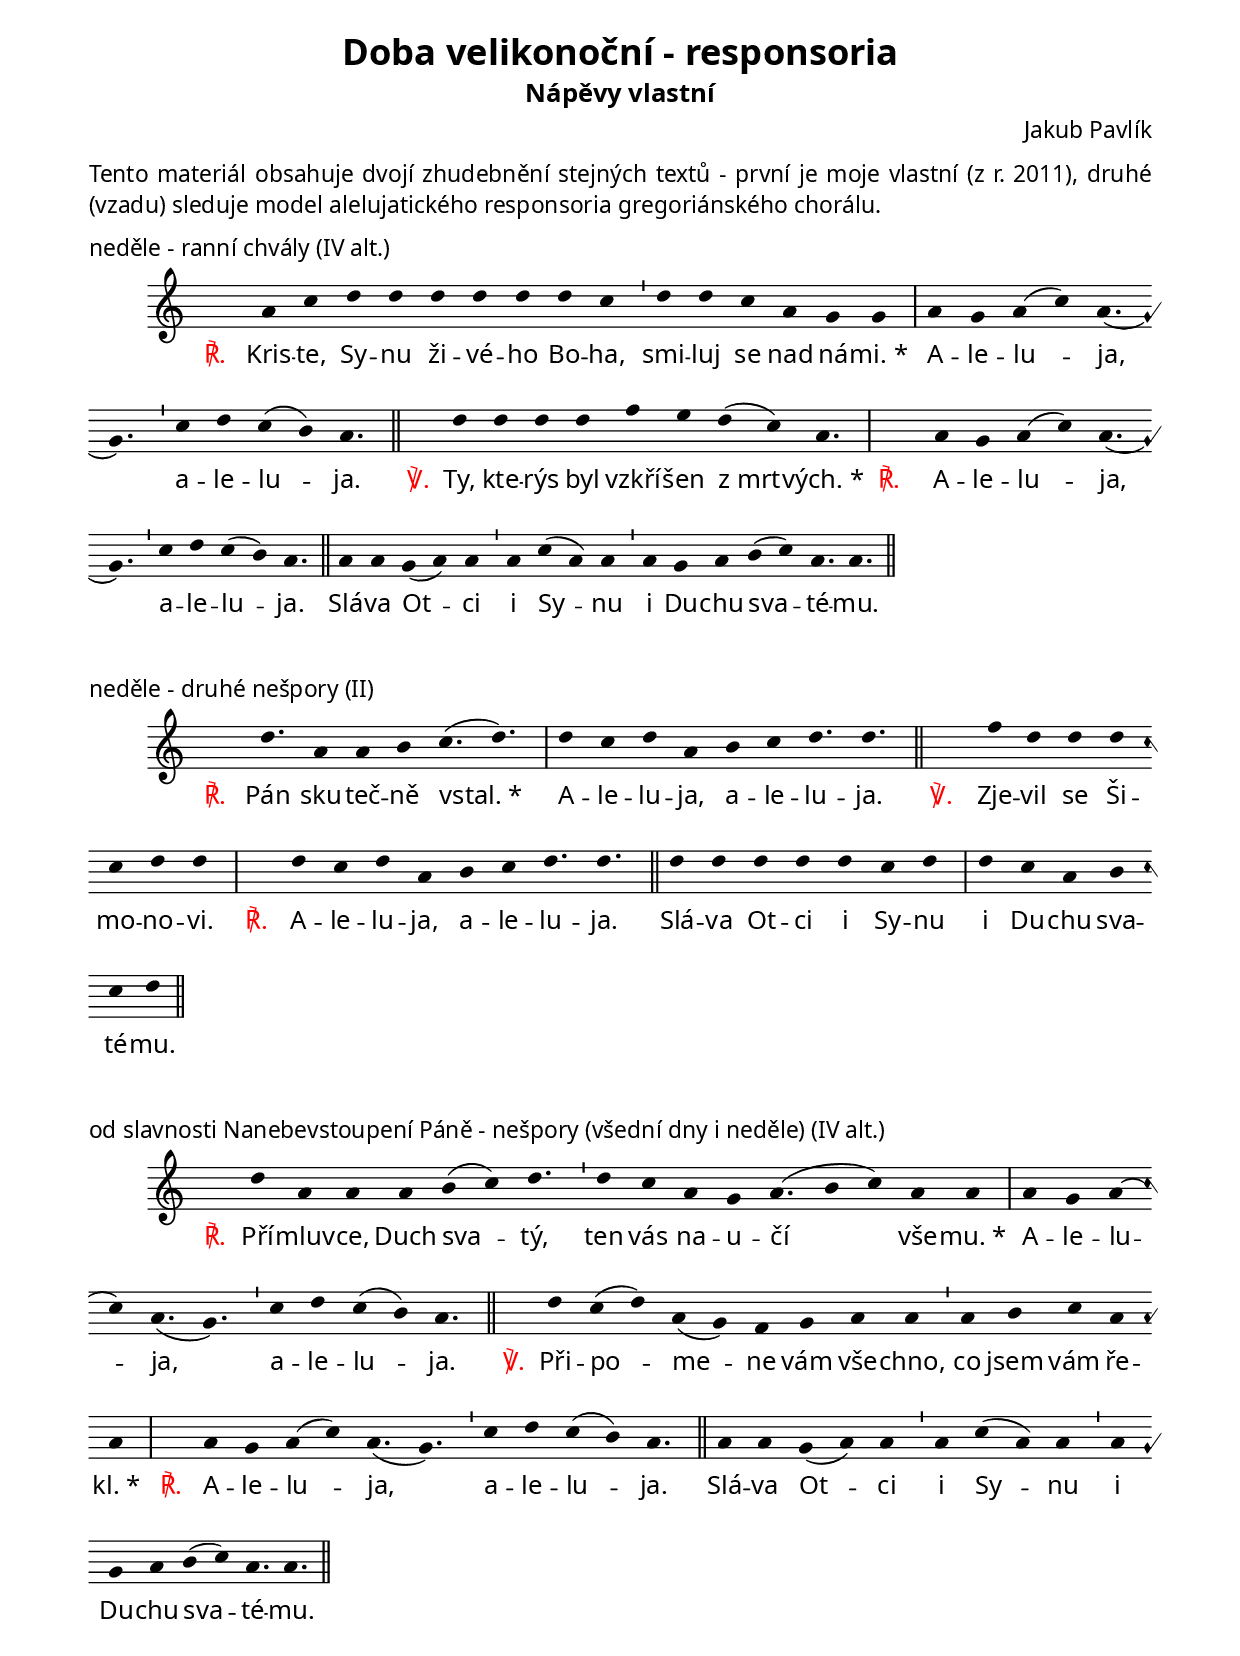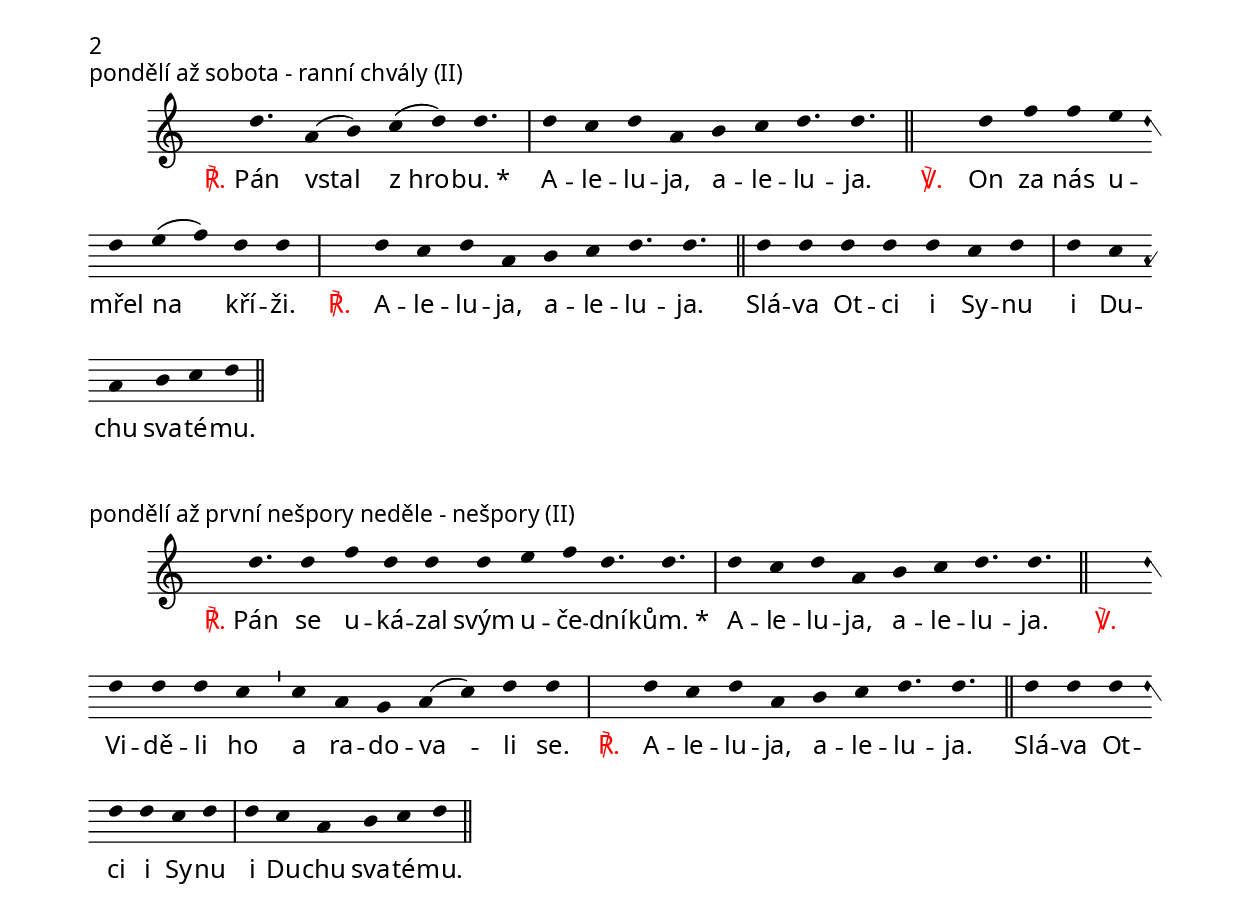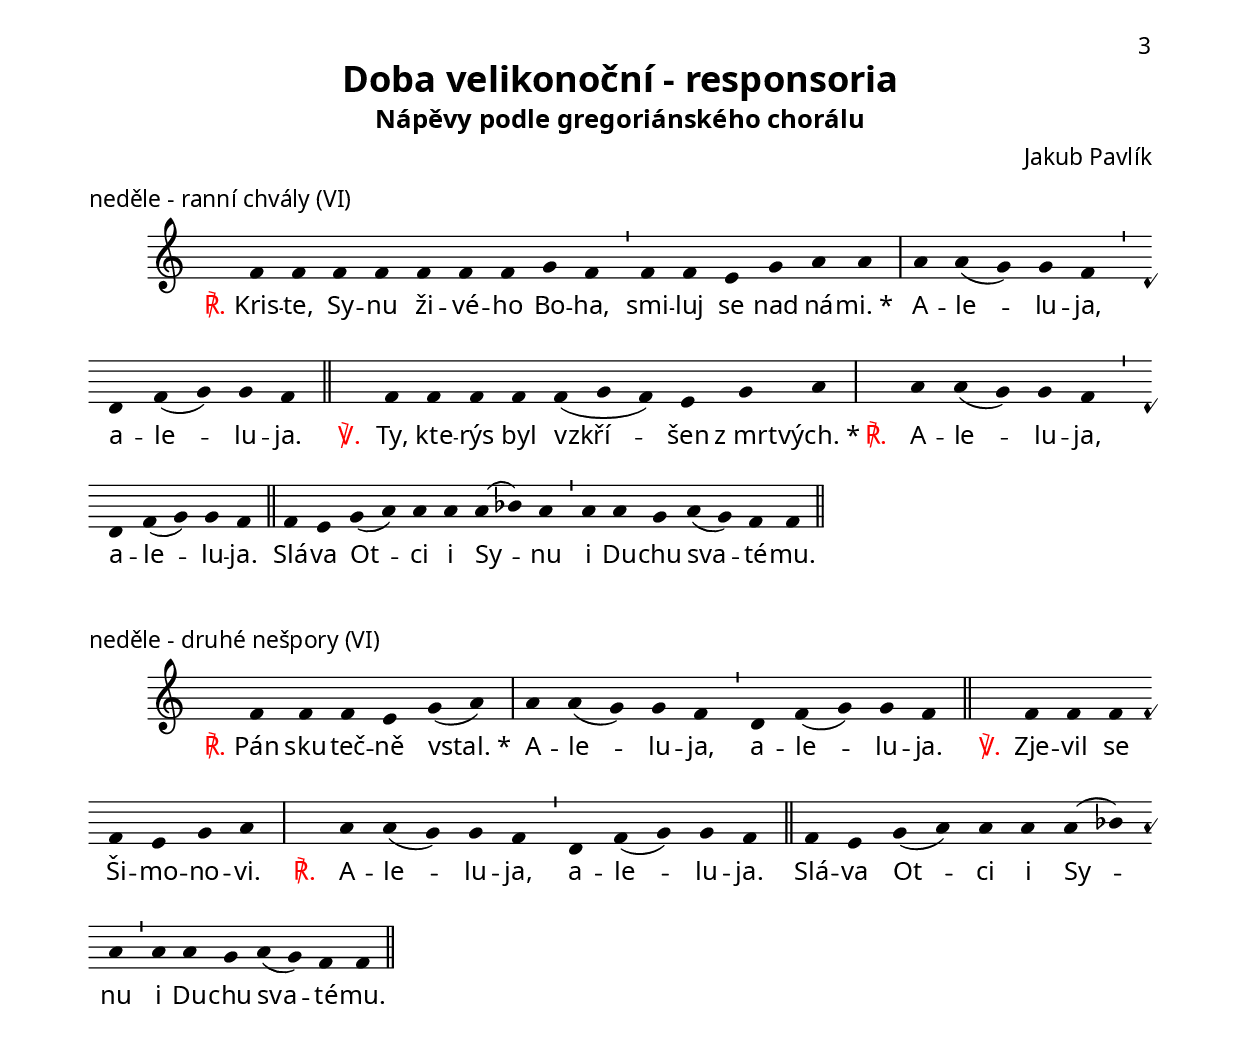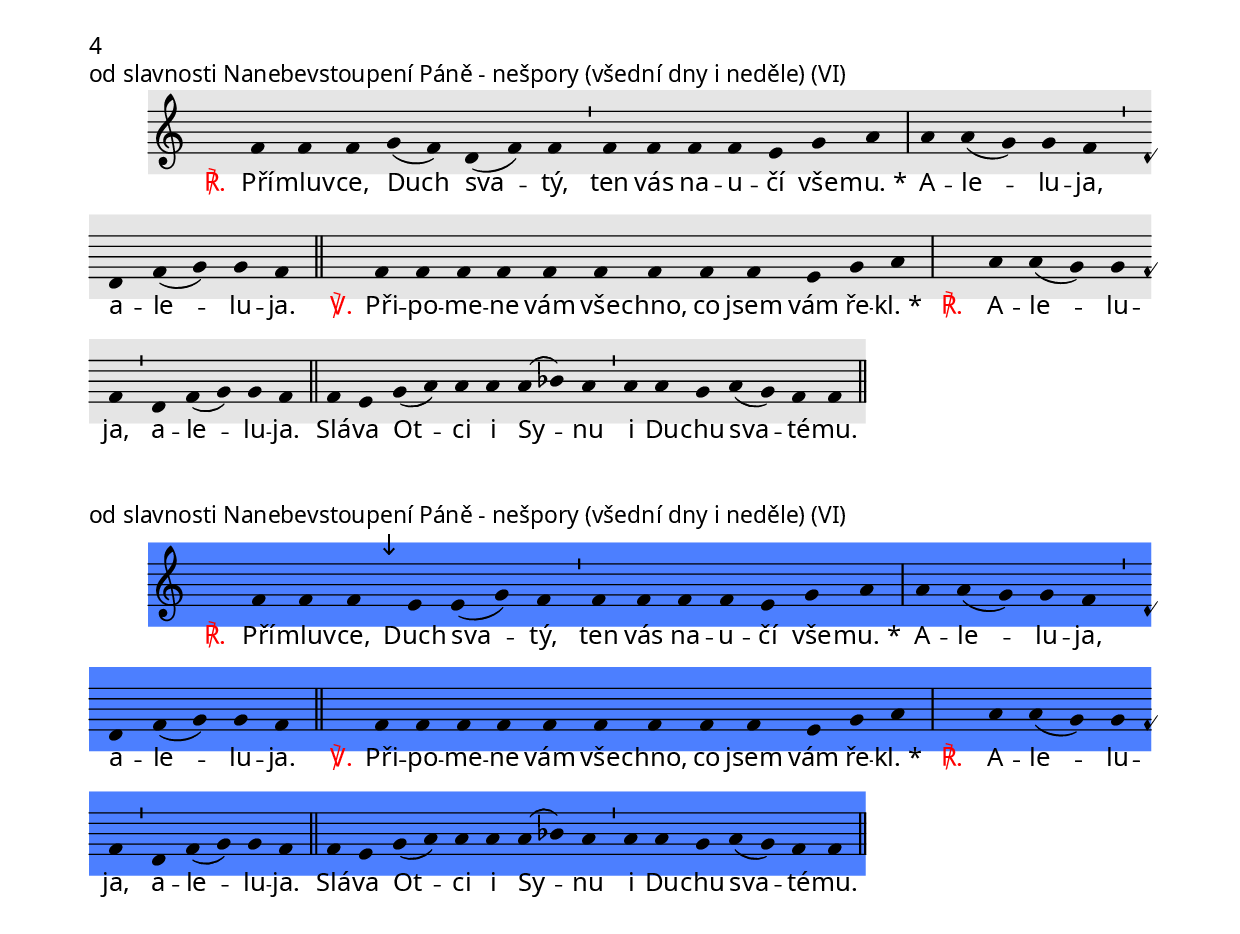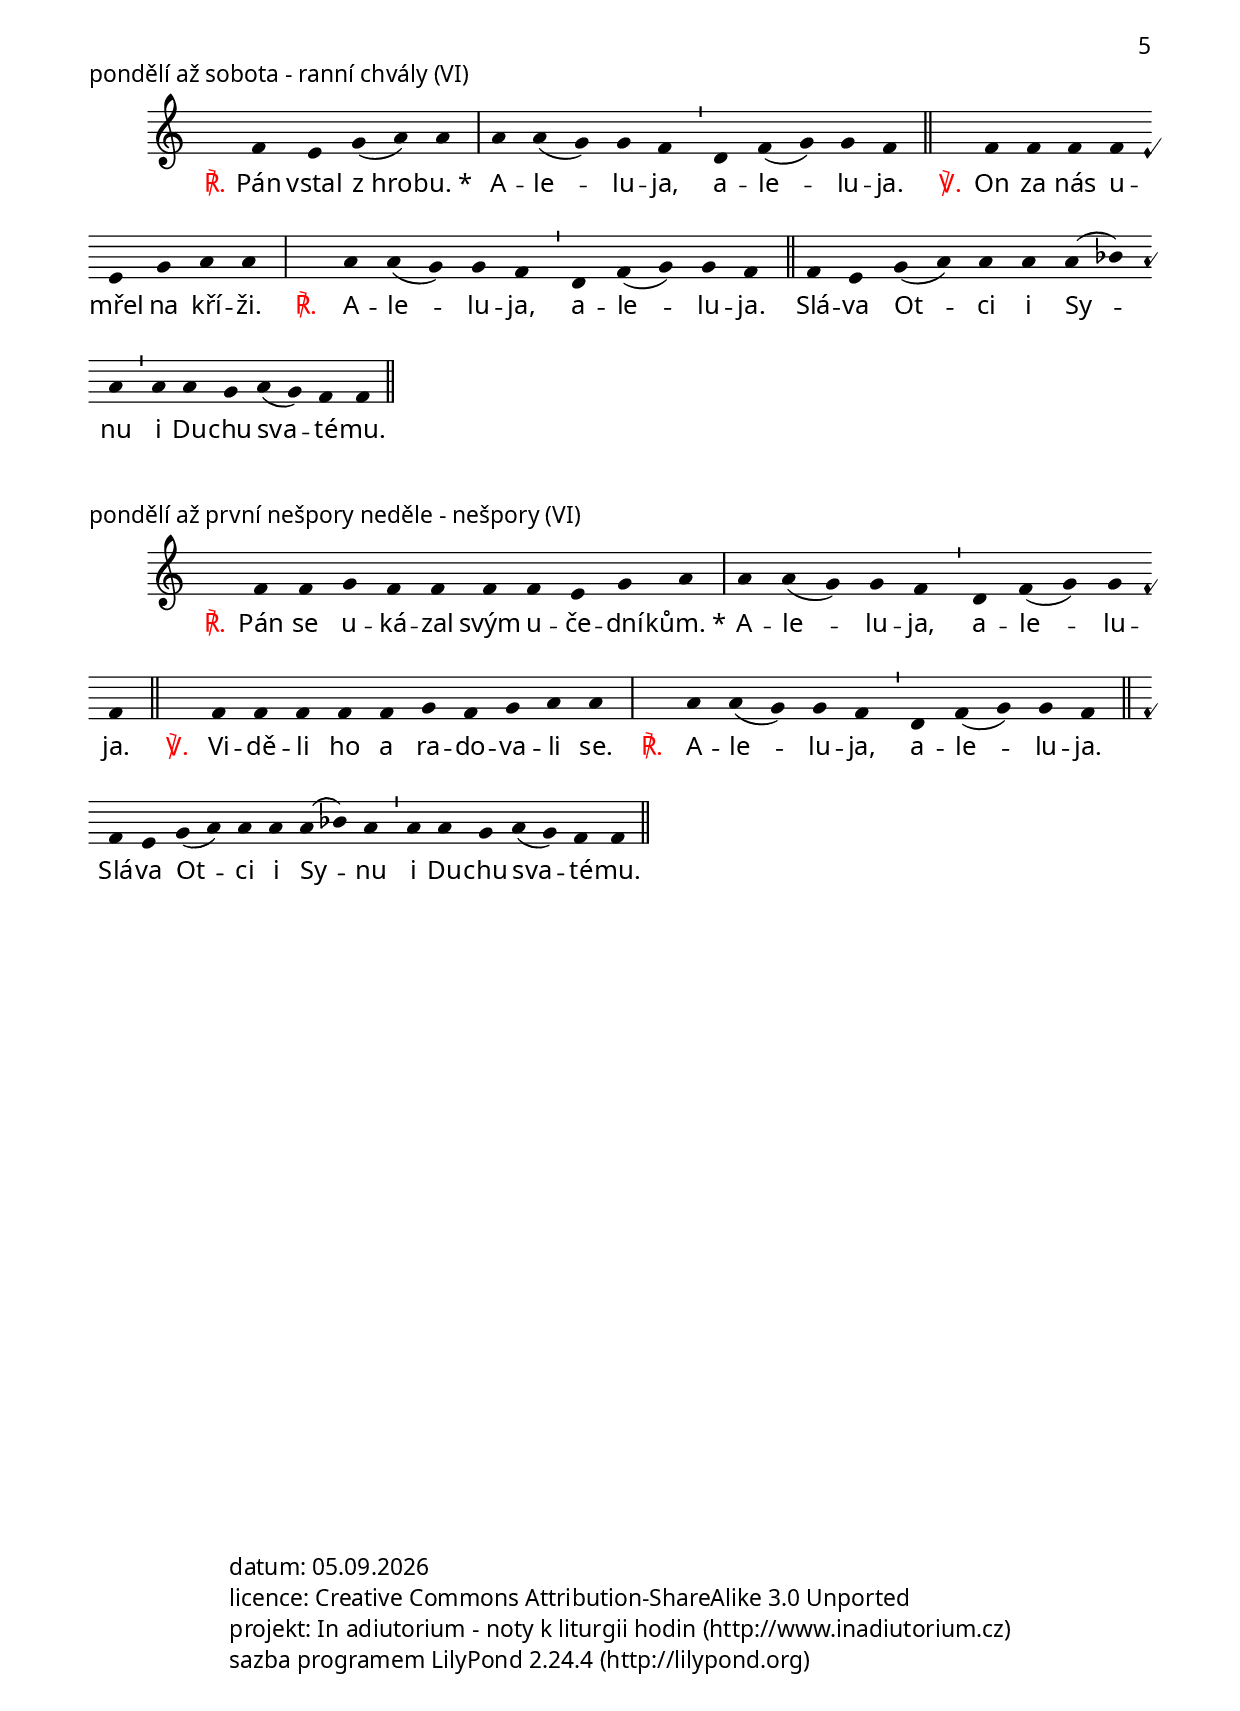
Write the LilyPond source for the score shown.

\version "2.12.3"

\header {
  title = "Doba velikonoční - responsoria"
  composer = "Jakub Pavlík"
}

\include "spolecne.ly"
\include "dilyresponsorii.ly"

\paper {
  % neroztahovat noty na celou stranku, ale nechat misto dole:
  ragged-bottom = ##t 
}

% dily do 'mych' responsorii
alelResp = { d4 c d a b c d4. d }
slava = { d4 d d d d c d \barMax d4 c a b c d \barFinalis }
slavaDelsi = { a4 a g( a) a \barMin a c( a) a \barMin a g a b( c) a4. a }

alelRespDelsi = { a4 g a( c) a4.( g) \barMin c4 d c( b) a4. }

\bookpart {
  \header {
    subtitle = "Nápěvy vlastní"
  }
  
  \markup\justify{
    Tento materiál obsahuje dvojí zhudebnění stejných textů -
    první je moje vlastní (z r. 2011), druhé (vzadu)
    sleduje model alelujatického responsoria
    gregoriánského chorálu.
  }
  
\score {
  \relative c'' {
    \choralniRezim
    
    %R
    \neviditelna a
    a4 c d d d d d d c \barMin
    d d c a g g \barMax
    \alelRespDelsi \barFinalis
    
    %V
    \neviditelna d
    d4 d d d f e d( c) a4. \barMax
    \neviditelna a
    \alelRespDelsi \barFinalis
    
    % Slava
    \slavaDelsi \barFinalis
  }
  \addlyrics {
    \Response Kris -- te, Sy -- nu ži -- vé -- ho Bo -- ha,
    smi -- luj se nad ná -- mi._*
    \textRespAleluja
    \Verse Ty, kte -- rýs byl vzkří -- šen z_mrt -- vých._*
    \Response \textRespAleluja
    \textRespDoxologie
  }
  \header {
    piece = "neděle - ranní chvály (IV alt.)"
  }
}

\score {
  \relative c'' {
    \choralniRezim
    
    %R
    \neviditelna d
    d4. a4 a b c4.( d) \barMax
    \alelResp \barFinalis
    
    %V
    \neviditelna f
    f4 d d d c d d \barMax
    \neviditelna d
    \alelResp \barFinalis
    
    \slava
  }
  \addlyrics {
    \Response Pán sku -- teč -- ně vstal._*
    \textRespAleluja
    \Verse Zje -- vil se Ši -- mo -- no -- vi.
    \Response \textRespAleluja
    \textRespDoxologie
  }
  \header {
    piece = "neděle - druhé nešpory (II)"
  }
}

\score {
  \relative c'' {
    \choralniRezim
    
    % R
    \neviditelna d
    d4 a a a b( c) d4. \barMin
    d4 c a g a4.( b4 c) a a \barMax
    \alelRespDelsi \barFinalis
    
    % V
    \neviditelna d
    d4 c( d) a( g) f g a a \barMin
    a4 b c a a \barMax
    % R
    \neviditelna a
    \alelRespDelsi \barFinalis
    
    \slavaDelsi \barFinalis
  }
  \addlyrics {
    \Response Pří -- mluv -- ce, Duch sva -- tý, ten vás na -- u -- čí
    vše -- mu._*
    \textRespAleluja
    \Verse Při -- po -- me -- ne vám vše -- chno, co jsem vám ře -- kl._*
    \Response \textRespAleluja
    \textRespDoxologie
  }
  \header {
    piece = "od slavnosti Nanebevstoupení Páně - nešpory (všední dny i neděle) (IV alt.)"
  }
}

\pageBreak

\score {
  \relative c'' {
    \choralniRezim
    
    % R
    \neviditelna d
    d4. a4( b) c( d) d4. \barMax
    \alelResp \barFinalis
    
    %V
    \neviditelna d
    d4 f f e d e( f) d d \barMax
    \neviditelna d
    \alelResp \barFinalis
    
    % Slava
    \slava
  }
  \addlyrics {
    \Response Pán vstal z_hro -- bu._*
    \textRespAleluja
    \Verse On za nás u -- mřel na kří -- ži.
    \Response \textRespAleluja
    \textRespDoxologie
  }
  \header {
    piece = "pondělí až sobota - ranní chvály (II)"
  }
}

\score {
  \relative c'' {
    \choralniRezim
    
    %R
    \neviditelna d 
    d4. d4 f d d d e f d4. d \barMax
    \alelResp \barFinalis
    
    %V
    \neviditelna d
    d4 d d c \barMin c4 a g a( c) d d \barMax
    \neviditelna d
    \alelResp \barFinalis
    
    % Slava
    \slava
  }
  \addlyrics {
    \Response Pán se u -- ká -- zal svým u -- če -- dní -- kům._*
    \textRespAleluja
    \Verse Vi -- dě -- li ho a ra -- do -- va -- li se.
    \Response \textRespAleluja
    \textRespDoxologie
  }
  \header {
    piece = "pondělí až první nešpory neděle - nešpory (II)"
  }
}
}

%%%%%%%%%%%%%%%%%%%%%%%%%%%%%%%%%%%%%%%%%%%%%%%%%%%%%%%%

\bookpart {
  \header {
    subtitle = "Nápěvy podle gregoriánského chorálu"
  }
  
  \score {
    \relative c' {
      \choralniRezim
      
      %R
      \neviditelna f
      f f f f f f f g f \barMin f f e g a a \barMax
      \respVIalelujaResponsum \barFinalis
      
      %V
      \neviditelna f
      f f f f f( g f) e g a \barMax
      \neviditelna a
      \respVIalelujaResponsum \barFinalis
      
      % Slava
      \respVIalelujaDoxologie \barFinalis
    }
    \addlyrics {
      \Response Kris -- te, Sy -- nu ži -- vé -- ho Bo -- ha,
      smi -- luj se nad ná -- mi._*
      \textRespAleluja
      \Verse Ty, kte -- rýs byl vzkří -- šen z_mrt -- vých._*
      \Response \textRespAleluja
      \textRespDoxologie
    }
    \header {
      piece = "neděle - ranní chvály (VI)"
    }
  }
  
  \score {
    \relative c' {
      \choralniRezim
      
      %R
      \neviditelna f
      f4 f f e g( a) \barMax
      \respVIalelujaResponsum \barFinalis
      
      %V
      \neviditelna f
      f4 f f f e g a \barMax
      \neviditelna a
      \respVIalelujaResponsum \barFinalis
      
      \respVIalelujaDoxologie \barFinalis
    }
    \addlyrics {
      \Response Pán sku -- teč -- ně vstal._*
      \textRespAleluja
      \Verse Zje -- vil se Ši -- mo -- no -- vi.
      \Response \textRespAleluja
      \textRespDoxologie
    }
    \header {
      piece = "neděle - druhé nešpory (VI)"
    }
  }
  
  \pageBreak
  
  \score {
    \relative c' {
      \zvyraznovacSedy
      \choralniRezim
      
      % R
      \neviditelna d
      f4 f f g( f) d( f) f \barMin f f f f e g a \barMax
      \respVIalelujaResponsum \barFinalis
      
      % V
      \neviditelna f
      f f f f f f f f f e g a \barMax
      % R
      \neviditelna f
      \respVIalelujaResponsum \barFinalis
      
      \respVIalelujaDoxologie \barFinalis
    }
    \addlyrics {
      \Response Pří -- mluv -- ce, Duch sva -- tý, ten vás na -- u -- čí
      vše -- mu._*
      \textRespAleluja
      \Verse Při -- po -- me -- ne vám vše -- chno, co jsem vám ře -- kl._*
      \Response \textRespAleluja
      \textRespDoxologie
    }
    \header {
      piece = "od slavnosti Nanebevstoupení Páně - nešpory (všední dny i neděle) (VI)"
    }
  }
  
  \score {
    \relative c' {
      \zvyraznovacModry
      \choralniRezim
      
      % R
      \neviditelna d
      f4 f f \mark\sipka e e( g) f \barMin f f f f e g a \barMax
      \respVIalelujaResponsum \barFinalis
      
      % V
      \neviditelna f
      f f f f f f f f f e g a \barMax
      % R
      \neviditelna f
      \respVIalelujaResponsum \barFinalis
      
      \respVIalelujaDoxologie \barFinalis
    }
    \addlyrics {
      \Response Pří -- mluv -- ce, Duch sva -- tý, ten vás na -- u -- čí
      vše -- mu._*
      \textRespAleluja
      \Verse Při -- po -- me -- ne vám vše -- chno, co jsem vám ře -- kl._*
      \Response \textRespAleluja
      \textRespDoxologie
    }
    \header {
      piece = "od slavnosti Nanebevstoupení Páně - nešpory (všední dny i neděle) (VI)"
    }
  }
  
  \pageBreak
  
  \score {
    \relative c' {
      \choralniRezim
      
      % R
      \neviditelna d
      f4 e g( a) a \barMax
      \respVIalelujaResponsum \barFinalis
      
      %V
      \neviditelna f
      f f f f e g a a \barMax
      \neviditelna f
      \respVIalelujaResponsum \barFinalis
      
      % Slava
      \respVIalelujaDoxologie \barFinalis
    }
    \addlyrics {
      \Response Pán vstal z_hro -- bu._*
      \textRespAleluja
      \Verse On za nás u -- mřel na kří -- ži.
      \Response \textRespAleluja
      \textRespDoxologie
    }
    \header {
      piece = "pondělí až sobota - ranní chvály (VI)"
    }
  }
  
  \score {
    \relative c' {
      \choralniRezim
      
      %R
      \neviditelna d 
      f4 f g f f f f e g a \barMax
      \respVIalelujaResponsum \barFinalis
      
      %V
      \neviditelna f
      f f f f f g f g a a \barMax
      \neviditelna d
      \respVIalelujaResponsum \barFinalis
      
      % Slava
      \respVIalelujaDoxologie \barFinalis
    }
    \addlyrics {
      \Response Pán se u -- ká -- zal svým u -- če -- dní -- kům._*
      \textRespAleluja
      \Verse Vi -- dě -- li ho a ra -- do -- va -- li se.
      \Response \textRespAleluja
      \textRespDoxologie
    }
    \header {
      piece = "pondělí až první nešpory neděle - nešpory (VI)"
    }
  }

}
%{
\score {
  \relative c'' {
    \choralniRezim
    
  }
  \addlyrics {
    
  }
  \header {
    piece = ""
  }
}
%}